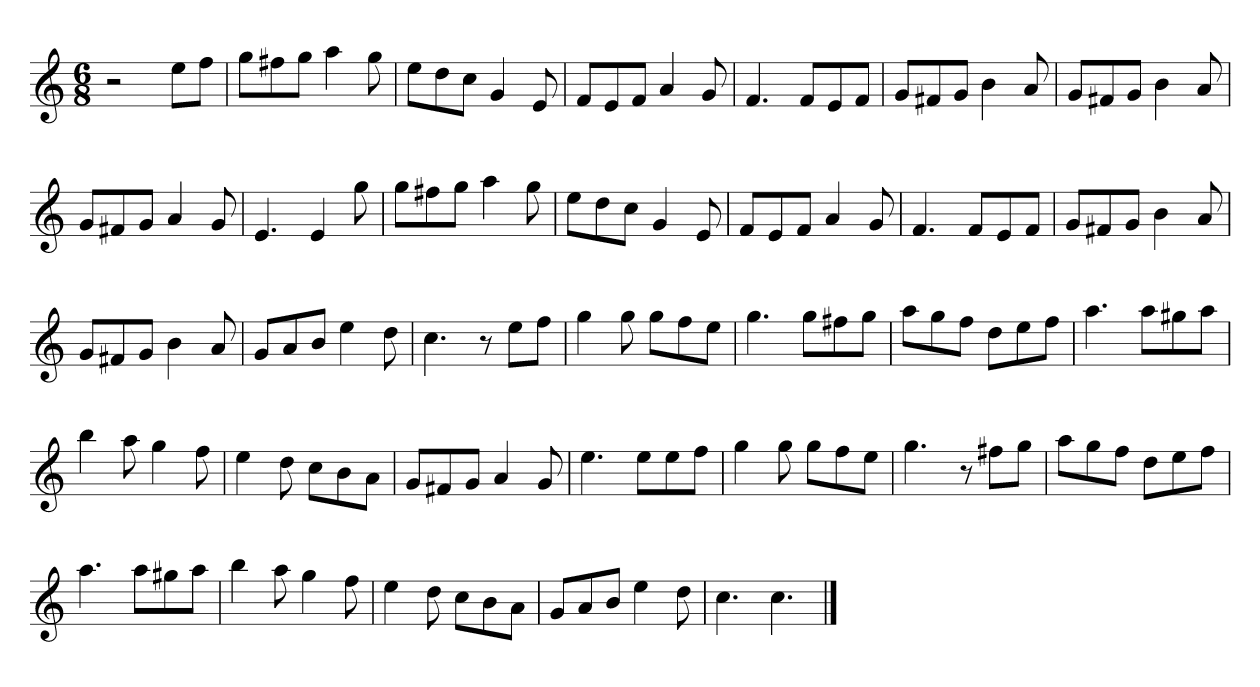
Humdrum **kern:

**kern
*part1
*staff1
*clefG2
*k[]
*M6/8
=
2r
8ee\L
8ff\J
=
8gg\L
8ff#X\
8gg\J
4aa\
8gg\
=
8ee\L
8dd\
8cc\J
4g/
8e/
=
8f/L
8e/
8f/J
4a/
8g/
=
4.f/
8f/L
8e/
8f/J
=
8g/L
8f#X/
8g/J
4b\
8a/
=
8g/L
8f#X/
8g/J
4b\
8a/
=
8g/L
8f#X/
8g/J
4a/
8g/
=
4.e/
4e/
8gg\
=
8gg\L
8ff#X\
8gg\J
4aa\
8gg\
=
8ee\L
8dd\
8cc\J
4g/
8e/
=
8f/L
8e/
8f/J
4a/
8g/
=
4.f/
8f/L
8e/
8f/J
=
8g/L
8f#X/
8g/J
4b\
8a/
=
8g/L
8f#X/
8g/J
4b\
8a/
=
8g/L
8a/
8b/J
4ee\
8dd\
=
4.cc\
8r
8ee\L
8ff\J
=
4gg\
8gg\
8gg\L
8ff\
8ee\J
=
4.gg\
8gg\L
8ff#X\
8gg\J
=
8aa\L
8gg\
8ff\J
8dd\L
8ee\
8ff\J
=
4.aa\
8aa\L
8gg#X\
8aa\J
=
4bb\
8aa\
4gg\
8ff\
=
4ee\
8dd\
8cc\L
8b\
8a\J
=
8g/L
8f#X/
8g/J
4a/
8g/
=
4.ee\
8ee\L
8ee\
8ff\J
=
4gg\
8gg\
8gg\L
8ff\
8ee\J
=
4.gg\
8r
8ff#X\L
8gg\J
=
8aa\L
8gg\
8ff\J
8dd\L
8ee\
8ff\J
=
4.aa\
8aa\L
8gg#X\
8aa\J
=
4bb\
8aa\
4gg\
8ff\
=
4ee\
8dd\
8cc\L
8b\
8a\J
=
8g/L
8a/
8b/J
4ee\
8dd\
=
4.cc\
4.cc\
==
*-
